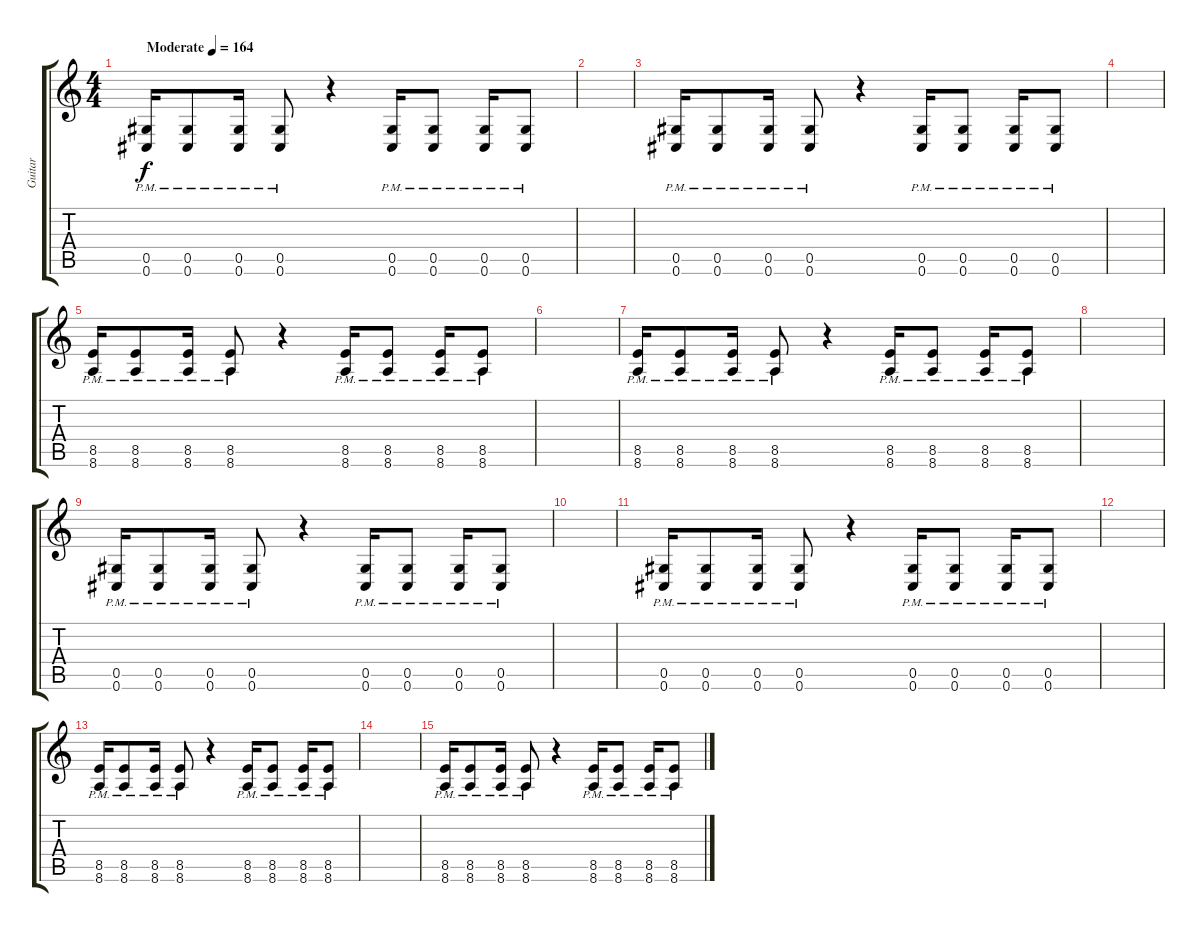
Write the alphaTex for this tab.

\track ("Guitar" "Guitar") {instrument distortionguitar}
\staff {score tabs}
\tuning (Eb4 Bb3 Gb3 Db3 Ab2 Db2) {hide}
\ts (4 4)
\tempo (164 "Moderate")
\clef g2
\ks c
(0.5{pm} 0.6{pm}).16{dy f instrument distortionguitar} (0.5{pm} 0.6{pm}).8 (0.5{pm} 0.6{pm}).16 (0.5{pm} 0.6{pm}).8 r.4 (0.5{pm} 0.6{pm}).16 (0.5{pm} 0.6{pm}).8 (0.5{pm} 0.6{pm}).16 (0.5{pm} 0.6{pm}).8 |
|
(0.5{pm} 0.6{pm}).16 (0.5{pm} 0.6{pm}).8 (0.5{pm} 0.6{pm}).16 (0.5{pm} 0.6{pm}).8 r.4 (0.5{pm} 0.6{pm}).16 (0.5{pm} 0.6{pm}).8 (0.5{pm} 0.6{pm}).16 (0.5{pm} 0.6{pm}).8 |
|
(8.5{pm} 8.6{pm}).16 (8.5{pm} 8.6{pm}).8 (8.5{pm} 8.6{pm}).16 (8.5{pm} 8.6{pm}).8 r.4 (8.5{pm} 8.6{pm}).16 (8.5{pm} 8.6{pm}).8 (8.5{pm} 8.6{pm}).16 (8.5{pm} 8.6{pm}).8 |
|
(8.5{pm} 8.6{pm}).16 (8.5{pm} 8.6{pm}).8 (8.5{pm} 8.6{pm}).16 (8.5{pm} 8.6{pm}).8 r.4 (8.5{pm} 8.6{pm}).16 (8.5{pm} 8.6{pm}).8 (8.5{pm} 8.6{pm}).16 (8.5{pm} 8.6{pm}).8 |
|
(0.5{pm} 0.6{pm}).16 (0.5{pm} 0.6{pm}).8 (0.5{pm} 0.6{pm}).16 (0.5{pm} 0.6{pm}).8 r.4 (0.5{pm} 0.6{pm}).16 (0.5{pm} 0.6{pm}).8 (0.5{pm} 0.6{pm}).16 (0.5{pm} 0.6{pm}).8 |
|
(0.5{pm} 0.6{pm}).16 (0.5{pm} 0.6{pm}).8 (0.5{pm} 0.6{pm}).16 (0.5{pm} 0.6{pm}).8 r.4 (0.5{pm} 0.6{pm}).16 (0.5{pm} 0.6{pm}).8 (0.5{pm} 0.6{pm}).16 (0.5{pm} 0.6{pm}).8 |
|
(8.5{pm} 8.6{pm}).16 (8.5{pm} 8.6{pm}).8 (8.5{pm} 8.6{pm}).16 (8.5{pm} 8.6{pm}).8 r.4 (8.5{pm} 8.6{pm}).16 (8.5{pm} 8.6{pm}).8 (8.5{pm} 8.6{pm}).16 (8.5{pm} 8.6{pm}).8 |
|
(8.5{pm} 8.6{pm}).16 (8.5{pm} 8.6{pm}).8 (8.5{pm} 8.6{pm}).16 (8.5{pm} 8.6{pm}).8 r.4 (8.5{pm} 8.6{pm}).16 (8.5{pm} 8.6{pm}).8 (8.5{pm} 8.6{pm}).16 (8.5{pm} 8.6{pm}).8
